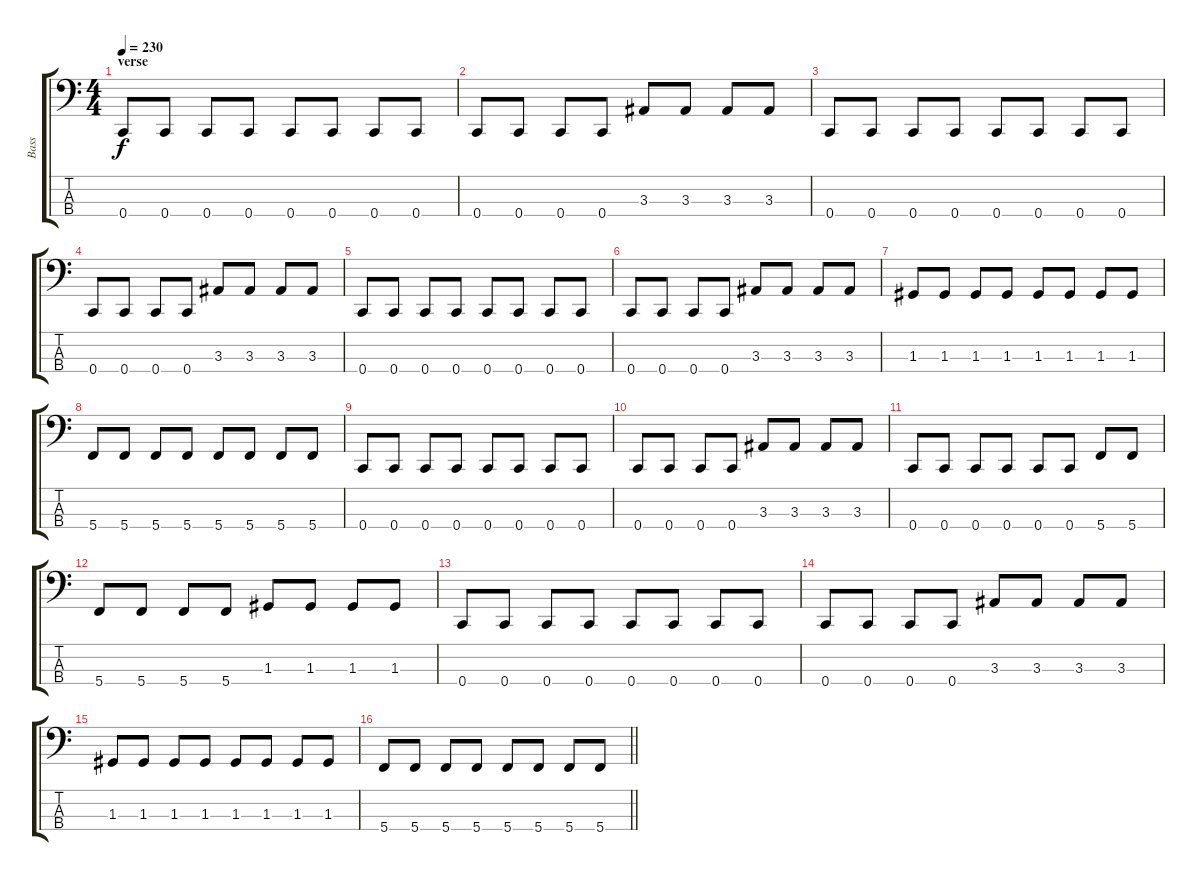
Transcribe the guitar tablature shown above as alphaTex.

\track ("Bass" "Bass") {instrument electricbasspick}
\staff {score tabs}
\tuning (F2 C2 G1 C1) {hide}
\ts (4 4)
\section ("" "verse")
\tempo 230
\clef f4
\ks c
0.4.8{dy f} 0.4.8 0.4.8 0.4.8 0.4.8 0.4.8 0.4.8 0.4.8 |
0.4.8 0.4.8 0.4.8 0.4.8 3.3.8 3.3.8 3.3.8 3.3.8 |
0.4.8 0.4.8 0.4.8 0.4.8 0.4.8 0.4.8 0.4.8 0.4.8 |
0.4.8 0.4.8 0.4.8 0.4.8 3.3.8 3.3.8 3.3.8 3.3.8 |
0.4.8 0.4.8 0.4.8 0.4.8 0.4.8 0.4.8 0.4.8 0.4.8 |
0.4.8 0.4.8 0.4.8 0.4.8 3.3.8 3.3.8 3.3.8 3.3.8 |
1.3.8 1.3.8 1.3.8 1.3.8 1.3.8 1.3.8 1.3.8 1.3.8 |
5.4.8 5.4.8 5.4.8 5.4.8 5.4.8 5.4.8 5.4.8 5.4.8 |
0.4.8 0.4.8 0.4.8 0.4.8 0.4.8 0.4.8 0.4.8 0.4.8 |
0.4.8 0.4.8 0.4.8 0.4.8 3.3.8 3.3.8 3.3.8 3.3.8 |
0.4.8 0.4.8 0.4.8 0.4.8 0.4.8 0.4.8 5.4.8 5.4.8 |
5.4.8 5.4.8 5.4.8 5.4.8 1.3.8 1.3.8 1.3.8 1.3.8 |
0.4.8 0.4.8 0.4.8 0.4.8 0.4.8 0.4.8 0.4.8 0.4.8 |
0.4.8 0.4.8 0.4.8 0.4.8 3.3.8 3.3.8 3.3.8 3.3.8 |
1.3.8 1.3.8 1.3.8 1.3.8 1.3.8 1.3.8 1.3.8 1.3.8 |
\barLineRight lightlight
5.4.8 5.4.8 5.4.8 5.4.8 5.4.8 5.4.8 5.4.8 5.4.8
